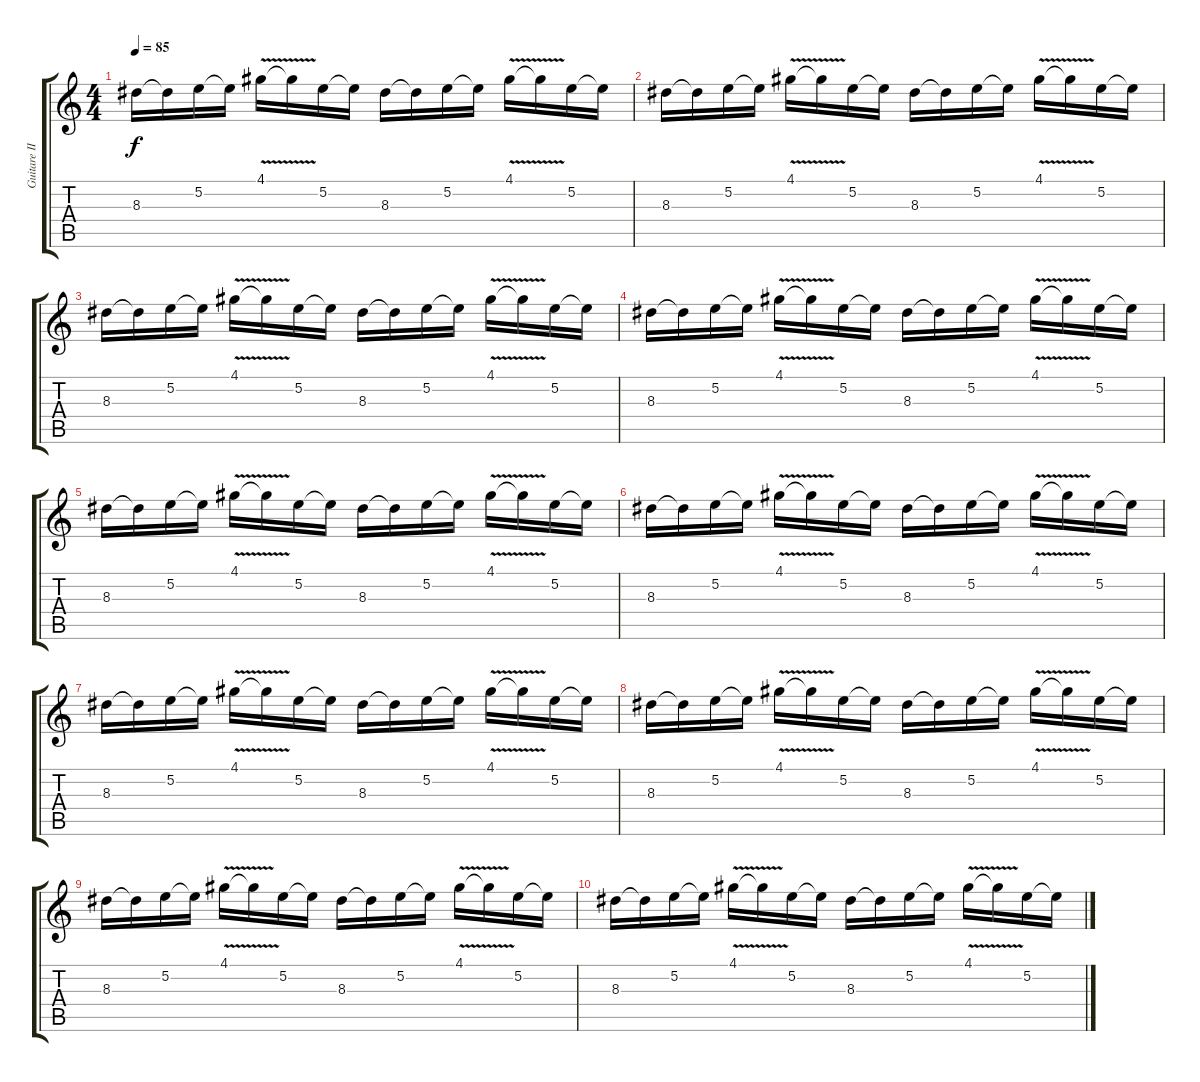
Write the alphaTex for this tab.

\track ("Guitare II" "Guitare II") {instrument electricguitarjazz}
\staff {score tabs}
\tuning (E4 B3 G3 D3 A2 E2) {hide}
\ts (4 4)
\tempo 85
\clef g2
\ks c
8.3.16{dy f} 8.3{t}.16 5.2.16 5.2{t}.16 4.1{v}.16 4.1{t}.16 5.2.16 5.2{t}.16 8.3.16 8.3{t}.16 5.2.16 5.2{t}.16 4.1{v}.16 4.1{t}.16 5.2.16 5.2{t}.16 |
8.3.16 8.3{t}.16 5.2.16 5.2{t}.16 4.1{v}.16 4.1{t}.16 5.2.16 5.2{t}.16 8.3.16 8.3{t}.16 5.2.16 5.2{t}.16 4.1{v}.16 4.1{t}.16 5.2.16 5.2{t}.16 |
8.3.16 8.3{t}.16 5.2.16 5.2{t}.16 4.1{v}.16 4.1{t}.16 5.2.16 5.2{t}.16 8.3.16 8.3{t}.16 5.2.16 5.2{t}.16 4.1{v}.16 4.1{t}.16 5.2.16 5.2{t}.16 |
8.3.16 8.3{t}.16 5.2.16 5.2{t}.16 4.1{v}.16 4.1{t}.16 5.2.16 5.2{t}.16 8.3.16 8.3{t}.16 5.2.16 5.2{t}.16 4.1{v}.16 4.1{t}.16 5.2.16 5.2{t}.16 |
8.3.16 8.3{t}.16 5.2.16 5.2{t}.16 4.1{v}.16 4.1{t}.16 5.2.16 5.2{t}.16 8.3.16 8.3{t}.16 5.2.16 5.2{t}.16 4.1{v}.16 4.1{t}.16 5.2.16 5.2{t}.16 |
8.3.16 8.3{t}.16 5.2.16 5.2{t}.16 4.1{v}.16 4.1{t}.16 5.2.16 5.2{t}.16 8.3.16 8.3{t}.16 5.2.16 5.2{t}.16 4.1{v}.16 4.1{t}.16 5.2.16 5.2{t}.16 |
8.3.16 8.3{t}.16 5.2.16 5.2{t}.16 4.1{v}.16 4.1{t}.16 5.2.16 5.2{t}.16 8.3.16 8.3{t}.16 5.2.16 5.2{t}.16 4.1{v}.16 4.1{t}.16 5.2.16 5.2{t}.16 |
8.3.16 8.3{t}.16 5.2.16 5.2{t}.16 4.1{v}.16 4.1{t}.16 5.2.16 5.2{t}.16 8.3.16 8.3{t}.16 5.2.16 5.2{t}.16 4.1{v}.16 4.1{t}.16 5.2.16 5.2{t}.16 |
8.3.16 8.3{t}.16 5.2.16 5.2{t}.16 4.1{v}.16 4.1{t}.16 5.2.16 5.2{t}.16 8.3.16 8.3{t}.16 5.2.16 5.2{t}.16 4.1{v}.16 4.1{t}.16 5.2.16 5.2{t}.16 |
8.3.16 8.3{t}.16 5.2.16 5.2{t}.16 4.1{v}.16 4.1{t}.16 5.2.16 5.2{t}.16 8.3.16 8.3{t}.16 5.2.16 5.2{t}.16 4.1{v}.16 4.1{t}.16 5.2.16 5.2{t}.16
